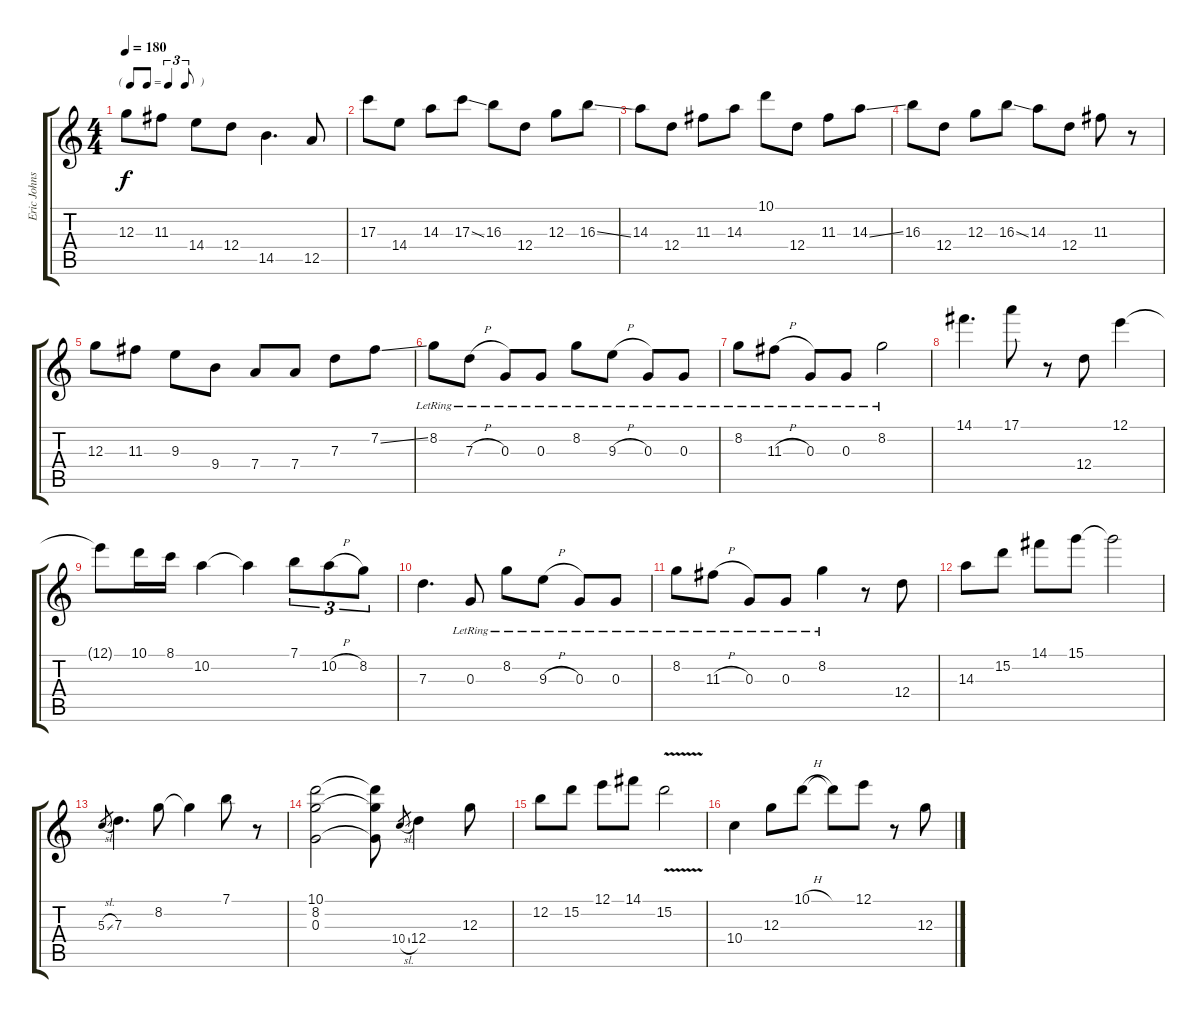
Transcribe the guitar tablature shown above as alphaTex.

\track ("Eric Johnson" "Eric Johns") {instrument distortionguitar}
\staff {score tabs}
\tuning (E4 B3 G3 D3 A2 E2) {hide}
\ts (4 4)
\tf triplet8th
\tempo 180
\clef g2
\ks c
12.3.8{dy f} 11.3.8 14.4.8 12.4.8 14.5.4{d} 12.5.8 |
17.3.8 14.4.8 14.3.8 17.3{ss}.8 16.3.8 12.4.8 12.3.8 16.3{ss}.8 |
14.3.8 12.4.8 11.3.8 14.3.8 10.1.8 12.4.8 11.3.8 14.3{ss}.8 |
16.3.8 12.4.8 12.3.8 16.3{ss}.8 14.3.8 12.4.8 11.3.8 r.8 |
12.3.8 11.3.8 9.3.8 9.4.8 7.4.8 7.4.8 7.3.8 7.2{ss}.8 |
8.2{lr}.8 7.3{h lr}.8 0.3{lr}.8 0.3{lr}.8 8.2{lr}.8 9.3{h lr}.8 0.3{lr}.8 0.3{lr}.8 |
8.2{lr}.8 11.3{h lr}.8 0.3{lr}.8 0.3{lr}.8 8.2{lr}.2 |
14.1.4{d} 17.1.8 r.8 12.4.8 12.1.4 |
12.1{t}.8 10.1.16 8.1.16 10.2.4 10.2{t}.4 7.1.8{tu (3 2)} 10.2{h}.8{tu (3 2)} 8.2.8{tu (3 2)} |
7.3.4{d} 0.3{lr}.8 8.2{lr}.8 9.3{h lr}.8 0.3{lr}.8 0.3{lr}.8 |
8.2{lr}.8 11.3{h lr}.8 0.3{lr}.8 0.3{lr}.8 8.2{lr}.4 r.8 12.4.8 |
14.3.8 15.2.8 14.1.8 15.1.8 15.1{t}.2 |
5.3{sl}.8{gr} 7.3.4{d} 8.2.8 8.2{t}.4 7.1.8 r.8 |
(10.1 8.2 0.3).2 (10.1{t} 8.2{t} 0.3{t}).8 10.4{sl}.8{gr} 12.4.4 12.3.8 |
12.2.8 15.2.8 12.1.8 14.1.8 15.2{v}.2 |
10.4.4 12.3.8 10.1{h}.8 10.1{t}.8 12.1.8 r.8 12.3{h}.8
